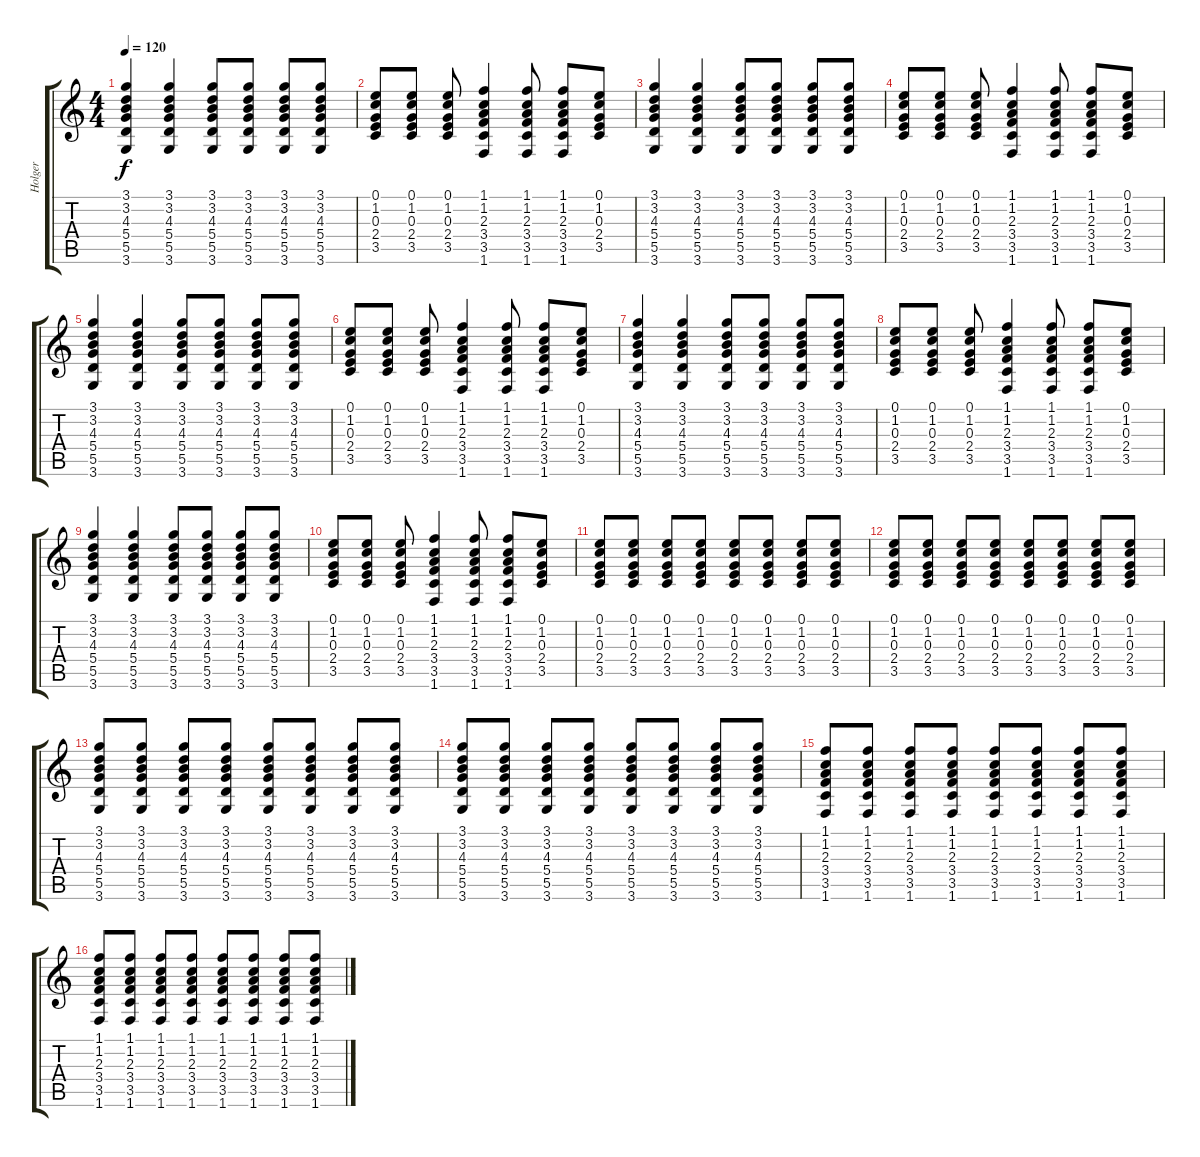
\track ("Holger" "Holger") {instrument acousticguitarsteel}
\staff {score tabs}
\tuning (E4 B3 G3 D3 A2 E2) {hide}
\ts (4 4)
\tempo 120
\clef g2
\ks c
(3.1 3.2 4.3 5.4 5.5 3.6).4{dy f} (3.1 3.2 4.3 5.4 5.5 3.6).4 (3.1 3.2 4.3 5.4 5.5 3.6).8 (3.1 3.2 4.3 5.4 5.5 3.6).8 (3.1 3.2 4.3 5.4 5.5 3.6).8 (3.1 3.2 4.3 5.4 5.5 3.6).8 |
(0.1 1.2 0.3 2.4 3.5).8 (0.1 1.2 0.3 2.4 3.5).8 (0.1 1.2 0.3 2.4 3.5).8 (1.1 1.2 2.3 3.4 3.5 1.6).4 (1.1 1.2 2.3 3.4 3.5 1.6).8 (1.1 1.2 2.3 3.4 3.5 1.6).8 (0.1 1.2 0.3 2.4 3.5).8 |
(3.1 3.2 4.3 5.4 5.5 3.6).4 (3.1 3.2 4.3 5.4 5.5 3.6).4 (3.1 3.2 4.3 5.4 5.5 3.6).8 (3.1 3.2 4.3 5.4 5.5 3.6).8 (3.1 3.2 4.3 5.4 5.5 3.6).8 (3.1 3.2 4.3 5.4 5.5 3.6).8 |
(0.1 1.2 0.3 2.4 3.5).8 (0.1 1.2 0.3 2.4 3.5).8 (0.1 1.2 0.3 2.4 3.5).8 (1.1 1.2 2.3 3.4 3.5 1.6).4 (1.1 1.2 2.3 3.4 3.5 1.6).8 (1.1 1.2 2.3 3.4 3.5 1.6).8 (0.1 1.2 0.3 2.4 3.5).8 |
(3.1 3.2 4.3 5.4 5.5 3.6).4 (3.1 3.2 4.3 5.4 5.5 3.6).4 (3.1 3.2 4.3 5.4 5.5 3.6).8 (3.1 3.2 4.3 5.4 5.5 3.6).8 (3.1 3.2 4.3 5.4 5.5 3.6).8 (3.1 3.2 4.3 5.4 5.5 3.6).8 |
(0.1 1.2 0.3 2.4 3.5).8 (0.1 1.2 0.3 2.4 3.5).8 (0.1 1.2 0.3 2.4 3.5).8 (1.1 1.2 2.3 3.4 3.5 1.6).4 (1.1 1.2 2.3 3.4 3.5 1.6).8 (1.1 1.2 2.3 3.4 3.5 1.6).8 (0.1 1.2 0.3 2.4 3.5).8 |
(3.1 3.2 4.3 5.4 5.5 3.6).4 (3.1 3.2 4.3 5.4 5.5 3.6).4 (3.1 3.2 4.3 5.4 5.5 3.6).8 (3.1 3.2 4.3 5.4 5.5 3.6).8 (3.1 3.2 4.3 5.4 5.5 3.6).8 (3.1 3.2 4.3 5.4 5.5 3.6).8 |
(0.1 1.2 0.3 2.4 3.5).8 (0.1 1.2 0.3 2.4 3.5).8 (0.1 1.2 0.3 2.4 3.5).8 (1.1 1.2 2.3 3.4 3.5 1.6).4 (1.1 1.2 2.3 3.4 3.5 1.6).8 (1.1 1.2 2.3 3.4 3.5 1.6).8 (0.1 1.2 0.3 2.4 3.5).8 |
(3.1 3.2 4.3 5.4 5.5 3.6).4 (3.1 3.2 4.3 5.4 5.5 3.6).4 (3.1 3.2 4.3 5.4 5.5 3.6).8 (3.1 3.2 4.3 5.4 5.5 3.6).8 (3.1 3.2 4.3 5.4 5.5 3.6).8 (3.1 3.2 4.3 5.4 5.5 3.6).8 |
(0.1 1.2 0.3 2.4 3.5).8 (0.1 1.2 0.3 2.4 3.5).8 (0.1 1.2 0.3 2.4 3.5).8 (1.1 1.2 2.3 3.4 3.5 1.6).4 (1.1 1.2 2.3 3.4 3.5 1.6).8 (1.1 1.2 2.3 3.4 3.5 1.6).8 (0.1 1.2 0.3 2.4 3.5).8 |
(0.1 1.2 0.3 2.4 3.5).8 (0.1 1.2 0.3 2.4 3.5).8 (0.1 1.2 0.3 2.4 3.5).8 (0.1 1.2 0.3 2.4 3.5).8 (0.1 1.2 0.3 2.4 3.5).8 (0.1 1.2 0.3 2.4 3.5).8 (0.1 1.2 0.3 2.4 3.5).8 (0.1 1.2 0.3 2.4 3.5).8 |
(0.1 1.2 0.3 2.4 3.5).8 (0.1 1.2 0.3 2.4 3.5).8 (0.1 1.2 0.3 2.4 3.5).8 (0.1 1.2 0.3 2.4 3.5).8 (0.1 1.2 0.3 2.4 3.5).8 (0.1 1.2 0.3 2.4 3.5).8 (0.1 1.2 0.3 2.4 3.5).8 (0.1 1.2 0.3 2.4 3.5).8 |
(3.1 3.2 4.3 5.4 5.5 3.6).8 (3.1 3.2 4.3 5.4 5.5 3.6).8 (3.1 3.2 4.3 5.4 5.5 3.6).8 (3.1 3.2 4.3 5.4 5.5 3.6).8 (3.1 3.2 4.3 5.4 5.5 3.6).8 (3.1 3.2 4.3 5.4 5.5 3.6).8 (3.1 3.2 4.3 5.4 5.5 3.6).8 (3.1 3.2 4.3 5.4 5.5 3.6).8 |
(3.1 3.2 4.3 5.4 5.5 3.6).8 (3.1 3.2 4.3 5.4 5.5 3.6).8 (3.1 3.2 4.3 5.4 5.5 3.6).8 (3.1 3.2 4.3 5.4 5.5 3.6).8 (3.1 3.2 4.3 5.4 5.5 3.6).8 (3.1 3.2 4.3 5.4 5.5 3.6).8 (3.1 3.2 4.3 5.4 5.5 3.6).8 (3.1 3.2 4.3 5.4 5.5 3.6).8 |
(1.1 1.2 2.3 3.4 3.5 1.6).8 (1.1 1.2 2.3 3.4 3.5 1.6).8 (1.1 1.2 2.3 3.4 3.5 1.6).8 (1.1 1.2 2.3 3.4 3.5 1.6).8 (1.1 1.2 2.3 3.4 3.5 1.6).8 (1.1 1.2 2.3 3.4 3.5 1.6).8 (1.1 1.2 2.3 3.4 3.5 1.6).8 (1.1 1.2 2.3 3.4 3.5 1.6).8 |
(1.1 1.2 2.3 3.4 3.5 1.6).8 (1.1 1.2 2.3 3.4 3.5 1.6).8 (1.1 1.2 2.3 3.4 3.5 1.6).8 (1.1 1.2 2.3 3.4 3.5 1.6).8 (1.1 1.2 2.3 3.4 3.5 1.6).8 (1.1 1.2 2.3 3.4 3.5 1.6).8 (1.1 1.2 2.3 3.4 3.5 1.6).8 (1.1 1.2 2.3 3.4 3.5 1.6).8
